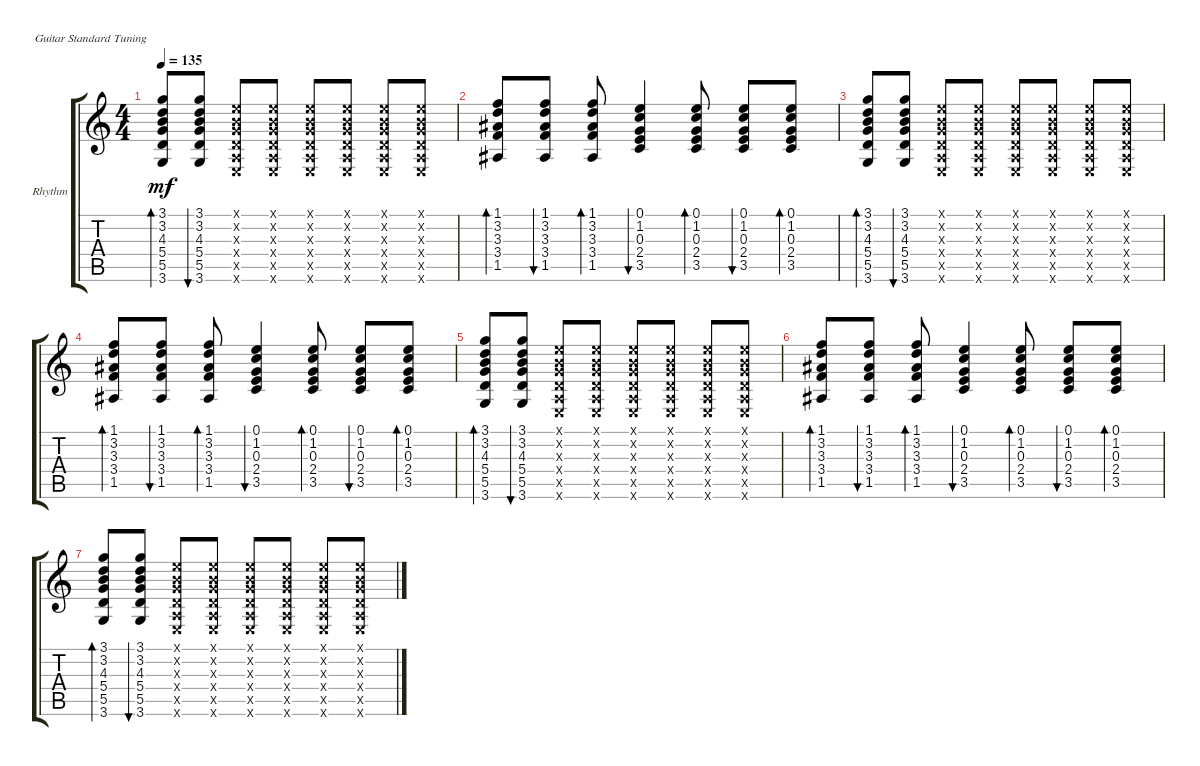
\defaultSystemsLayout 4
\bracketExtendMode groupsimilarinstruments
\firstSystemTrackNameOrientation horizontal
\otherSystemsTrackNameOrientation horizontal
\track ("Rhythm Guirar" "Rhythm") {instrument acousticguitarsteel}
\staff {score tabs}
\tuning (E4 B3 G3 D3 A2 E2)
\ts (4 4)
\tempo 135
\clef g2
\ks c
(3.6 5.5 5.4 4.3 3.2 3.1).8{bd 30 dy mf} (3.6 5.5 5.4 4.3 3.2 3.1).8{bu 30} (0.5{x} 0.4{x} 0.3{x} 0.2{x} 0.1{x} 0.6{x}).8 (0.5{x} 0.4{x} 0.3{x} 0.2{x} 0.1{x} 0.6{x}).8 (0.5{x} 0.4{x} 0.3{x} 0.2{x} 0.1{x} 0.6{x}).8 (0.5{x} 0.4{x} 0.3{x} 0.2{x} 0.1{x} 0.6{x}).8 (0.5{x} 0.4{x} 0.3{x} 0.2{x} 0.1{x} 0.6{x}).8 (0.5{x} 0.4{x} 0.3{x} 0.2{x} 0.1{x} 0.6{x}).8 |
(1.5 3.4 3.3 3.2 1.1).8{bd 30} (1.5 3.4 3.3 3.2 1.1).8{bu 30} (1.5 3.4 3.3 3.2 1.1).8{bd 30} (3.5 2.4 0.3 1.2 0.1).4{bu 30} (3.5 2.4 0.3 1.2 0.1).8{bd 30} (3.5 2.4 0.3 1.2 0.1).8{bu 30} (3.5 2.4 0.3 1.2 0.1).8{bd 30} |
(3.6 5.5 5.4 4.3 3.2 3.1).8{bd 30} (3.6 5.5 5.4 4.3 3.2 3.1).8{bu 30} (0.5{x} 0.4{x} 0.3{x} 0.2{x} 0.1{x} 0.6{x}).8 (0.5{x} 0.4{x} 0.3{x} 0.2{x} 0.1{x} 0.6{x}).8 (0.5{x} 0.4{x} 0.3{x} 0.2{x} 0.1{x} 0.6{x}).8 (0.5{x} 0.4{x} 0.3{x} 0.2{x} 0.1{x} 0.6{x}).8 (0.5{x} 0.4{x} 0.3{x} 0.2{x} 0.1{x} 0.6{x}).8 (0.5{x} 0.4{x} 0.3{x} 0.2{x} 0.1{x} 0.6{x}).8 |
(1.5 3.4 3.3 3.2 1.1).8{bd 30} (1.5 3.4 3.3 3.2 1.1).8{bu 30} (1.5 3.4 3.3 3.2 1.1).8{bd 30} (3.5 2.4 0.3 1.2 0.1).4{bu 30} (3.5 2.4 0.3 1.2 0.1).8{bd 30} (3.5 2.4 0.3 1.2 0.1).8{bu 30} (3.5 2.4 0.3 1.2 0.1).8{bd 30} |
(3.6 5.5 5.4 4.3 3.2 3.1).8{bd 30} (3.6 5.5 5.4 4.3 3.2 3.1).8{bu 30} (0.5{x} 0.4{x} 0.3{x} 0.2{x} 0.1{x} 0.6{x}).8 (0.5{x} 0.4{x} 0.3{x} 0.2{x} 0.1{x} 0.6{x}).8 (0.5{x} 0.4{x} 0.3{x} 0.2{x} 0.1{x} 0.6{x}).8 (0.5{x} 0.4{x} 0.3{x} 0.2{x} 0.1{x} 0.6{x}).8 (0.5{x} 0.4{x} 0.3{x} 0.2{x} 0.1{x} 0.6{x}).8 (0.5{x} 0.4{x} 0.3{x} 0.2{x} 0.1{x} 0.6{x}).8 |
(1.5 3.4 3.3 3.2 1.1).8{bd 30} (1.5 3.4 3.3 3.2 1.1).8{bu 30} (1.5 3.4 3.3 3.2 1.1).8{bd 30} (3.5 2.4 0.3 1.2 0.1).4{bu 30} (3.5 2.4 0.3 1.2 0.1).8{bd 30} (3.5 2.4 0.3 1.2 0.1).8{bu 30} (3.5 2.4 0.3 1.2 0.1).8{bd 30} |
(3.6 5.5 5.4 4.3 3.2 3.1).8{bd 30} (3.6 5.5 5.4 4.3 3.2 3.1).8{bu 30} (0.5{x} 0.4{x} 0.3{x} 0.2{x} 0.1{x} 0.6{x}).8 (0.5{x} 0.4{x} 0.3{x} 0.2{x} 0.1{x} 0.6{x}).8 (0.5{x} 0.4{x} 0.3{x} 0.2{x} 0.1{x} 0.6{x}).8 (0.5{x} 0.4{x} 0.3{x} 0.2{x} 0.1{x} 0.6{x}).8 (0.5{x} 0.4{x} 0.3{x} 0.2{x} 0.1{x} 0.6{x}).8 (0.5{x} 0.4{x} 0.3{x} 0.2{x} 0.1{x} 0.6{x}).8
